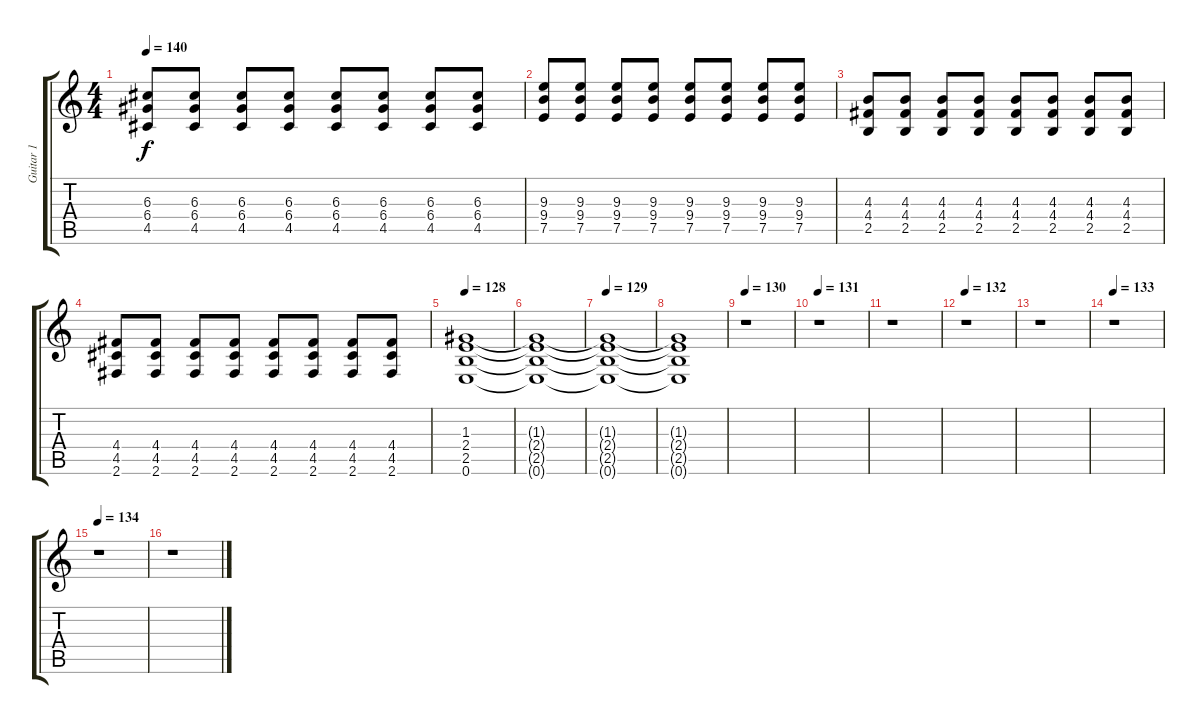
\track ("Guitar 1" "Guitar 1") {instrument distortionguitar}
\staff {score tabs}
\tuning (E4 B3 G3 D3 A2 E2) {hide}
\ts (4 4)
\tempo 140
\clef g2
\ks c
(6.3 6.4 4.5).8{dy f} (6.3 6.4 4.5).8 (6.3 6.4 4.5).8 (6.3 6.4 4.5).8 (6.3 6.4 4.5).8 (6.3 6.4 4.5).8 (6.3 6.4 4.5).8 (6.3 6.4 4.5).8 |
(9.3 9.4 7.5).8 (9.3 9.4 7.5).8 (9.3 9.4 7.5).8 (9.3 9.4 7.5).8 (9.3 9.4 7.5).8 (9.3 9.4 7.5).8 (9.3 9.4 7.5).8 (9.3 9.4 7.5).8 |
(4.3 4.4 2.5).8 (4.3 4.4 2.5).8 (4.3 4.4 2.5).8 (4.3 4.4 2.5).8 (4.3 4.4 2.5).8 (4.3 4.4 2.5).8 (4.3 4.4 2.5).8 (4.3 4.4 2.5).8 |
(4.4 4.5 2.6).8 (4.4 4.5 2.6).8 (4.4 4.5 2.6).8 (4.4 4.5 2.6).8 (4.4 4.5 2.6).8 (4.4 4.5 2.6).8 (4.4 4.5 2.6).8 (4.4 4.5 2.6).8 |
\tempo 128
(1.3 2.4 2.5 0.6).1 |
(1.3{t} 2.4{t} 2.5{t} 0.6{t}).1 |
\tempo 129
(1.3{t} 2.4{t} 2.5{t} 0.6{t}).1 |
(1.3{t} 2.4{t} 2.5{t} 0.6{t}).1 |
\tempo 130
r.1 |
\tempo 131
r.1 |
r.1 |
\tempo 132
r.1 |
r.1 |
\tempo 133
r.1 |
\tempo 134
r.1 |
r.1
